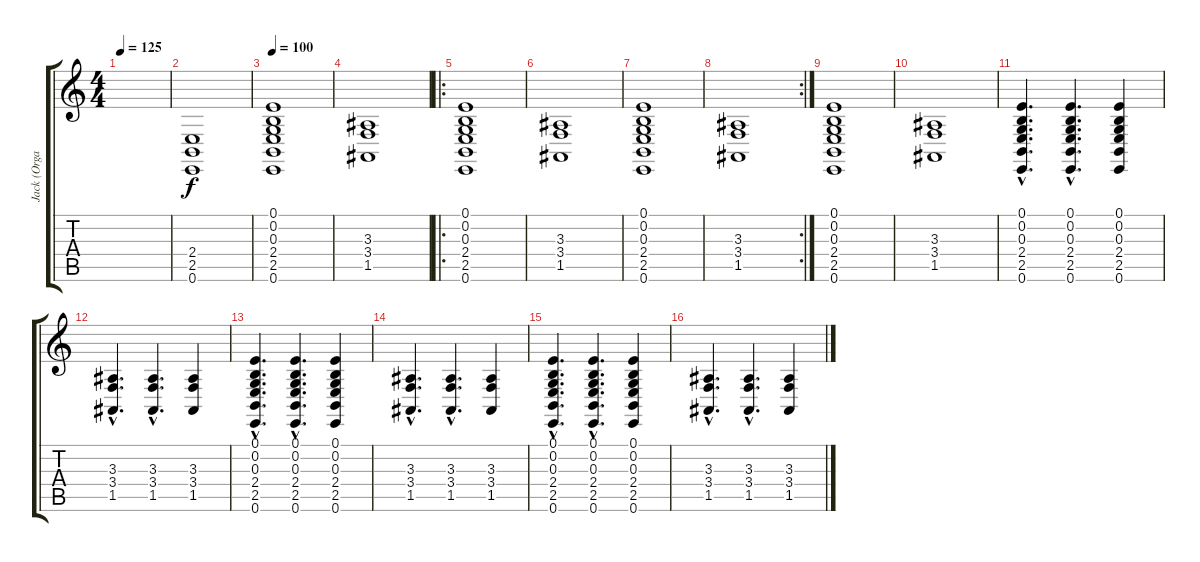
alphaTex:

\track ("Jack (Organ)" "Jack (Orga") {instrument lead2sawtooth}
\staff {score tabs}
\tuning (E4 B3 G3 D3 A2 E2) {hide}
\ts (4 4)
\tempo 125
\clef g2
\ks c
|
(2.4 2.5 0.6).1{volume 9} |
\tempo 100
(0.1 0.2 0.3 2.4 2.5 0.6).1 |
(3.3 3.4 1.5).1 |
\ro
(0.1 0.2 0.3 2.4 2.5 0.6).1 |
(3.3 3.4 1.5).1 |
(0.1 0.2 0.3 2.4 2.5 0.6).1 |
\rc 2
(3.3 3.4 1.5).1 |
(0.1 0.2 0.3 2.4 2.5 0.6).1 |
(3.3 3.4 1.5).1 |
(0.1{hac} 0.2{hac} 0.3{hac} 2.4{hac} 2.5{hac} 0.6{hac}).4{d} (0.1{hac} 0.2{hac} 0.3{hac} 2.4{hac} 2.5{hac} 0.6{hac}).4{d} (0.1 0.2 0.3 2.4 2.5 0.6).4 |
(3.3{hac} 3.4{hac} 1.5{hac}).4{d} (3.3{hac} 3.4{hac} 1.5{hac}).4{d} (3.3 3.4 1.5).4 |
(0.1{hac} 0.2{hac} 0.3{hac} 2.4{hac} 2.5{hac} 0.6{hac}).4{d} (0.1{hac} 0.2{hac} 0.3{hac} 2.4{hac} 2.5{hac} 0.6{hac}).4{d} (0.1 0.2 0.3 2.4 2.5 0.6).4 |
(3.3{hac} 3.4{hac} 1.5{hac}).4{d} (3.3{hac} 3.4{hac} 1.5{hac}).4{d} (3.3 3.4 1.5).4 |
(0.1{hac} 0.2{hac} 0.3{hac} 2.4{hac} 2.5{hac} 0.6{hac}).4{d} (0.1{hac} 0.2{hac} 0.3{hac} 2.4{hac} 2.5{hac} 0.6{hac}).4{d} (0.1 0.2 0.3 2.4 2.5 0.6).4 |
(3.3{hac} 3.4{hac} 1.5{hac}).4{d} (3.3{hac} 3.4{hac} 1.5{hac}).4{d} (3.3 3.4 1.5).4
